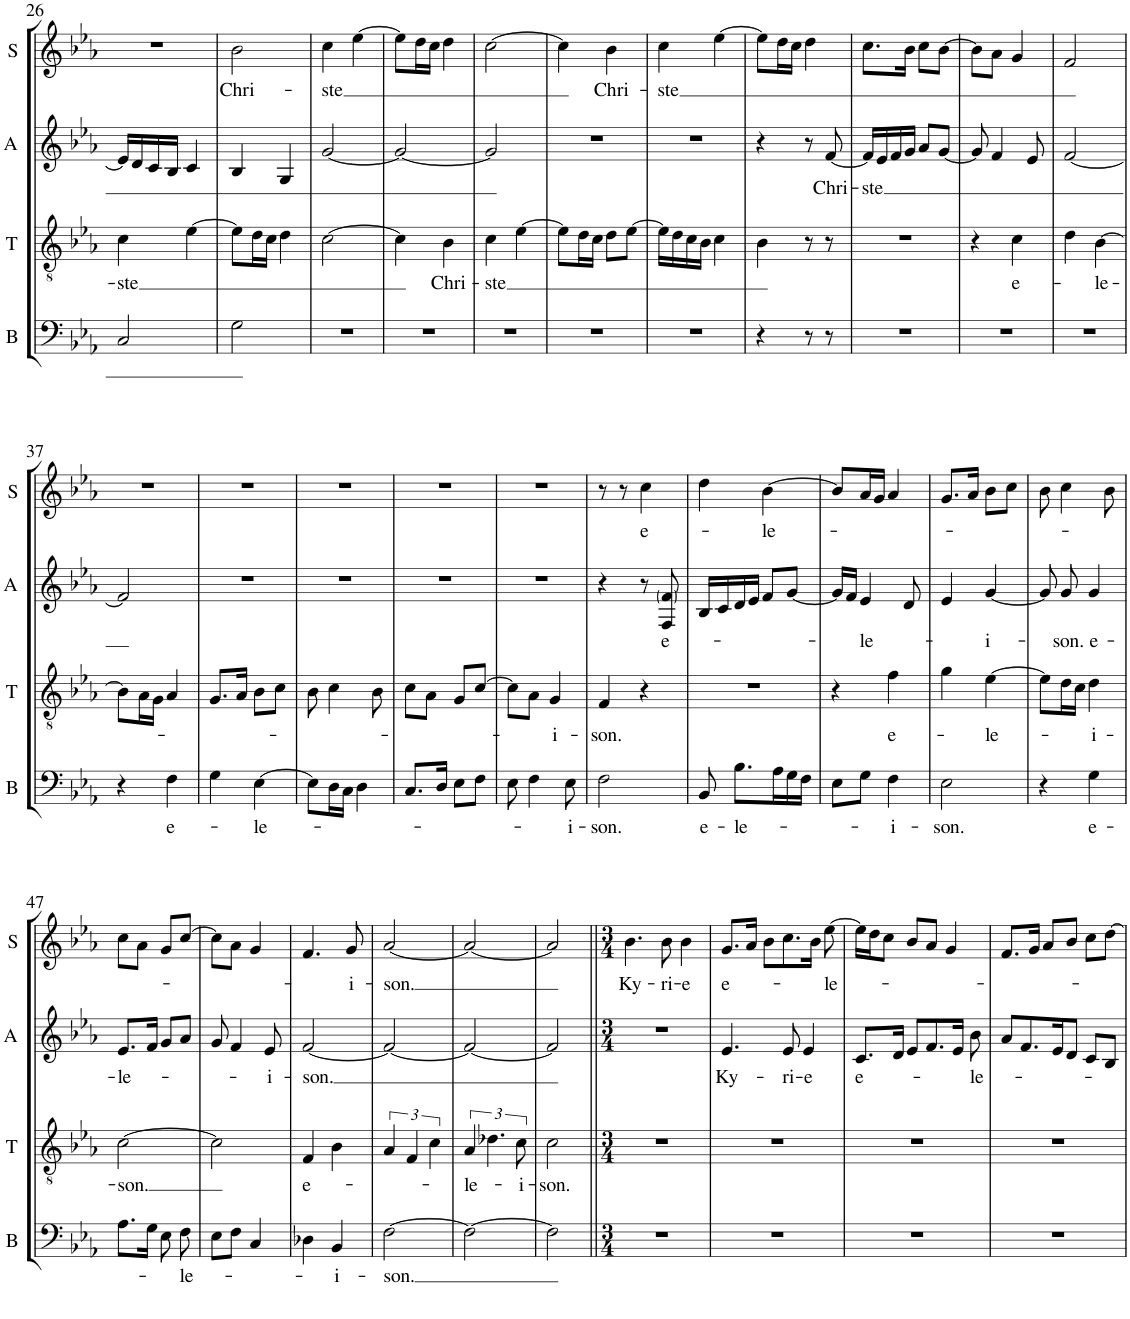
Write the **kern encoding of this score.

**kern	**text	**kern	**text	**kern	**text	**kern	**text
*part4	*part4	*part3	*part3	*part2	*part2	*part1	*part1
*staff4	*staff4	*staff3	*staff3	*staff2	*staff2	*staff1	*staff1
*I"B	*	*I"T	*	*I"A	*	*I"S	*
*I'B	*	*I'T	*	*I'A	*	*I'S	*
!!LO:PB:g=z
*clefF4	*	*clefGv2	*	*clefG2	*	*clefG2	*
*k[b-e-a-]	*	*k[b-e-a-]	*	*k[b-e-a-]	*	*k[b-e-a-]	*
*M2/4	*	*M2/4	*	*M2/4	*	*M2/4	*
=26	=26	=26	=26	=26	=26	=26	=26
!	!	!	!LO:LY:b	!	!	!	!
2C/	.	4c\	-ste	16e-/LL]	.	2r	.
.	.	.	.	16d/	.	.	.
.	.	.	.	16c/	.	.	.
.	.	.	.	16B-/JJ	.	.	.
.	.	[4e-\	.	4c/	.	.	.
=27	=27	=27	=27	=27	=27	=27	=27
!	!	!	!	!	!	!	!LO:LY:b
2G\	.	8e-\L]	.	4B-/	.	2b-\	Chri-
.	.	16d\L	.	.	.	.	.
.	.	16c\JJ	.	.	.	.	.
.	.	4d\	.	4G/	.	.	.
=28	=28	=28	=28	=28	=28	=28	=28
!	!	!	!	!	!	!	!LO:LY:b
2r	.	[2c\	.	[2g/	.	4cc\	-ste
.	.	.	.	.	.	[4ee-\	.
=29	=29	=29	=29	=29	=29	=29	=29
2r	.	4c\]	.	2g/_	.	8ee-\L]	.
.	.	.	.	.	.	16dd\L	.
.	.	.	.	.	.	16cc\JJ	.
!	!	!	!LO:LY:b	!	!	!	!
.	.	4B-\	Chri-	.	.	4dd\	.
=30	=30	=30	=30	=30	=30	=30	=30
!	!	!	!LO:LY:b	!	!	!	!
2r	.	4c\	-ste	2g/]	.	[2cc\	.
.	.	[4e-\	.	.	.	.	.
=31	=31	=31	=31	=31	=31	=31	=31
2r	.	8e-\L]	.	2r	.	4cc\]	.
.	.	16d\L	.	.	.	.	.
.	.	16c\JJ	.	.	.	.	.
!	!	!	!	!	!	!	!LO:LY:b
.	.	8d\L	.	.	.	4b-\	Chri-
.	.	[8e-\J	.	.	.	.	.
=32	=32	=32	=32	=32	=32	=32	=32
!	!	!	!	!	!	!	!LO:LY:b
2r	.	16e-\LL]	.	2r	.	4cc\	-ste
.	.	16d\	.	.	.	.	.
.	.	16c\	.	.	.	.	.
.	.	16B-\JJ	.	.	.	.	.
.	.	4c\	.	.	.	[4ee-\	.
=33	=33	=33	=33	=33	=33	=33	=33
4r	.	4B-\	.	4r	.	8ee-\L]	.
.	.	.	.	.	.	16dd\L	.
.	.	.	.	.	.	16cc\JJ	.
8r	.	8r	.	8r	.	4dd\	.
!	!	!	!	!	!LO:LY:b	!	!
8r	.	8r	.	[8f/	Chri-	.	.
=34	=34	=34	=34	=34	=34	=34	=34
!	!	!	!	!	!LO:LY:b	!	!
2r	.	2r	.	16f/LL]	-ste	8.cc\L	.
.	.	.	.	16e-/	.	.	.
.	.	.	.	16f/	.	.	.
.	.	.	.	16g/JJ	.	16b-\Jk	.
.	.	.	.	8a-/L	.	8cc\L	.
.	.	.	.	[8g/J	.	[8b-\J	.
=35	=35	=35	=35	=35	=35	=35	=35
2r	.	4r	.	8g/]	.	8b-\L]	.
.	.	.	.	4f/	.	8a-\J	.
!	!	!	!LO:LY:b	!	!	!	!
.	.	4c\	e-	.	.	4g/	.
.	.	.	.	8e-/	.	.	.
=36	=36	=36	=36	=36	=36	=36	=36
2r	.	4d\	.	[2f/	.	2f/	.
!	!	!	!LO:LY:b	!	!	!	!
.	.	[4B-\	-le-	.	.	.	.
!!LO:LB:g=z
=37	=37	=37	=37	=37	=37	=37	=37
4r	.	8B-\L]	.	2f/]	.	2r	.
.	.	16A-\L	.	.	.	.	.
.	.	16G\JJ	.	.	.	.	.
!	!LO:LY:b	!	!	!	!	!	!
4F\	e-	4A-/	.	.	.	.	.
=38	=38	=38	=38	=38	=38	=38	=38
4G\	.	8.G/L	.	2r	.	2r	.
.	.	16A-/Jk	.	.	.	.	.
!	!LO:LY:b	!	!	!	!	!	!
[4E-\	-le-	8B-\L	.	.	.	.	.
.	.	8c\J	.	.	.	.	.
=39	=39	=39	=39	=39	=39	=39	=39
8E-\L]	.	8B-\	.	2r	.	2r	.
16D\L	.	4c\	.	.	.	.	.
16C\JJ	.	.	.	.	.	.	.
4D\	.	.	.	.	.	.	.
.	.	8B-\	.	.	.	.	.
=40	=40	=40	=40	=40	=40	=40	=40
8.C/L	.	8c\L	.	2r	.	2r	.
.	.	8A-\J	.	.	.	.	.
16D/Jk	.	.	.	.	.	.	.
8E-\L	.	8G/L	.	.	.	.	.
8F\J	.	[8c/J	.	.	.	.	.
=41	=41	=41	=41	=41	=41	=41	=41
8E-\	.	8c\L]	.	2r	.	2r	.
4F\	.	8A-\J	.	.	.	.	.
!	!	!	!LO:LY:b	!	!	!	!
.	.	4G/	-i-	.	.	.	.
!	!LO:LY:b	!	!	!	!	!	!
8E-\	-i-	.	.	.	.	.	.
=42	=42	=42	=42	=42	=42	=42	=42
!	!LO:LY:b	!	!LO:LY:b	!	!	!	!
2F\	-son.	4F/	-son.	4r	.	8r	.
.	.	.	.	.	.	8r	.
!	!	!	!	!	!	!	!LO:LY:b
.	.	4r	.	8r	.	4cc\	e-
!	!	!	!	!	!LO:LY:b	!	!
.	.	.	.	8F/ 8f/	e-	.	.
=43	=43	=43	=43	=43	=43	=43	=43
!	!LO:LY:b	!	!	!	!	!	!
8BB-/	e-	2r	.	16B-/LL	.	4dd\	.
.	.	.	.	16c/	.	.	.
!	!LO:LY:b	!	!	!	!	!	!
8.B-\L	le-	.	.	16d/	.	.	.
.	.	.	.	16e-/JJ	.	.	.
!	!	!	!	!	!	!	!LO:LY:b
.	.	.	.	8f/L	.	[4b-\	-le-
16A-\L	.	.	.	.	.	.	.
16G\	.	.	.	[8g/J	.	.	.
16F\JJ	.	.	.	.	.	.	.
=44	=44	=44	=44	=44	=44	=44	=44
8E-\L	.	4r	.	16g/LL]	.	8b-/L]	.
.	.	.	.	16f/JJ	.	.	.
!	!	!	!	!	!LO:LY:b	!	!
8G\J	.	.	.	4e-/	-le-	16a-/L	.
.	.	.	.	.	.	16g/JJ	.
!	!LO:LY:b	!	!LO:LY:b	!	!	!	!
4F\	-i-	4f\	e-	.	.	4a-/	.
.	.	.	.	8d/	.	.	.
=45	=45	=45	=45	=45	=45	=45	=45
!	!LO:LY:b	!	!	!	!	!	!
2E-\	-son.	4g\	.	4e-/	.	8.g/L	.
.	.	.	.	.	.	16a-/Jk	.
!	!	!	!LO:LY:b	!	!LO:LY:b	!	!
.	.	[4e-\	-le-	[4g/	-i-	8b-\L	.
.	.	.	.	.	.	8cc\J	.
=46	=46	=46	=46	=46	=46	=46	=46
4r	.	8e-\L]	.	8g/]	.	8b-\	.
!	!	!	!	!	!LO:LY:b	!	!
.	.	16d\L	.	8g/	-son.	4cc\	.
.	.	16c\JJ	.	.	.	.	.
!	!LO:LY:b	!	!LO:LY:b	!	!LO:LY:b	!	!
4G\	e-	4d\	-i-	4g/	e-	.	.
.	.	.	.	.	.	8b-\	.
!!LO:LB:g=z
=47	=47	=47	=47	=47	=47	=47	=47
!	!	!	!LO:LY:b	!	!LO:LY:b	!	!
8.A-\L	.	[2c\	-son.	8.e-/L	-le-	8cc\L	.
.	.	.	.	.	.	8a-\J	.
16G\Jk	.	.	.	16f/Jk	.	.	.
8E-\	.	.	.	8g/L	.	8g/L	.
!	!LO:LY:b	!	!	!	!	!	!
8F\	-le-	.	.	8a-/J	.	[8cc/J	.
=48	=48	=48	=48	=48	=48	=48	=48
8E-\L	.	2c\]	.	8g/	.	8cc\L]	.
8F\J	.	.	.	4f/	.	8a-\J	.
4C/	.	.	.	.	.	4g/	.
!	!	!	!	!	!LO:LY:b	!	!
.	.	.	.	8e-/	-i-	.	.
=49	=49	=49	=49	=49	=49	=49	=49
!	!	!	!LO:LY:b	!	!LO:LY:b	!	!
4D-X\	.	4F/	e-	[2f/	-son.	4.f/	.
!	!LO:LY:b	!	!	!	!	!	!
4BB-/	-i-	4B-\	.	.	.	.	.
!	!	!	!	!	!	!	!LO:LY:b
.	.	.	.	.	.	8g/	-i-
=50	=50	=50	=50	=50	=50	=50	=50
!	!LO:LY:b	!	!	!	!	!	!LO:LY:b
[2F\	-son.	6A-/	.	2f/_	.	[2a-/	-son.
.	.	6F/	.	.	.	.	.
.	.	6c\	.	.	.	.	.
=51	=51	=51	=51	=51	=51	=51	=51
!	!	!	!LO:LY:b	!	!	!	!
2F\_	.	6A-/	le-	2f/_	.	2a-/_	.
.	.	6.d-X\	.	.	.	.	.
!	!	!	!LO:LY:b	!	!	!	!
.	.	12c\	-i-	.	.	.	.
=52	=52	=52	=52	=52	=52	=52	=52
!	!	!	!LO:LY:b	!	!	!	!
2F\]	.	2c\	-son.	2f/]	.	2a-/]	.
=53||	=53||	=53||	=53||	=53||	=53||	=53||	=53||
*M3/4	*	*M3/4	*	*M3/4	*	*M3/4	*
!	!	!	!	!	!	!	!LO:LY:b
2.r	.	2.r	.	2.r	.	4.b-\	Ky-
!	!	!	!	!	!	!	!LO:LY:b
.	.	.	.	.	.	8b-\	-ri-
!	!	!	!	!	!	!	!LO:LY:b
.	.	.	.	.	.	4b-\	-e
=54	=54	=54	=54	=54	=54	=54	=54
!	!	!	!	!	!LO:LY:b	!	!LO:LY:b
2.r	.	2.r	.	4.e-/	Ky-	8.g/L	e-
.	.	.	.	.	.	16a-/Jk	.
.	.	.	.	.	.	8b-\L	.
!	!	!	!	!	!LO:LY:b	!	!
.	.	.	.	8e-/	-ri-	8.cc\	.
!	!	!	!	!	!LO:LY:b	!	!
.	.	.	.	4e-/	-e	.	.
.	.	.	.	.	.	16b-\Jk	.
!	!	!	!	!	!	!	!LO:LY:b
.	.	.	.	.	.	[8ee-\	-le-
=55	=55	=55	=55	=55	=55	=55	=55
!	!	!	!	!	!LO:LY:b	!	!
2.r	.	2.r	.	8.c/L	e-	16ee-\LL]	.
.	.	.	.	.	.	16dd\J	.
.	.	.	.	.	.	8cc\J	.
.	.	.	.	16d/Jk	.	.	.
.	.	.	.	8e-/L	.	8b-/L	.
.	.	.	.	8.f/	.	8a-/J	.
.	.	.	.	.	.	4g/	.
.	.	.	.	16e-/Jk	.	.	.
!	!	!	!	!	!LO:LY:b	!	!
.	.	.	.	8b-\	-le-	.	.
=56	=56	=56	=56	=56	=56	=56	=56
2.r	.	2.r	.	8a-/L	.	8.f/L	.
.	.	.	.	8.f/	.	.	.
.	.	.	.	.	.	16g/Jk	.
.	.	.	.	.	.	8a-/L	.
.	.	.	.	16e-/K	.	.	.
.	.	.	.	8d/J	.	8b-/J	.
.	.	.	.	8c/L	.	8cc\L	.
.	.	.	.	8B-/J	.	[8dd\J	.
=	=	=	=	=	=	=	=
*-	*-	*-	*-	*-	*-	*-	*-
